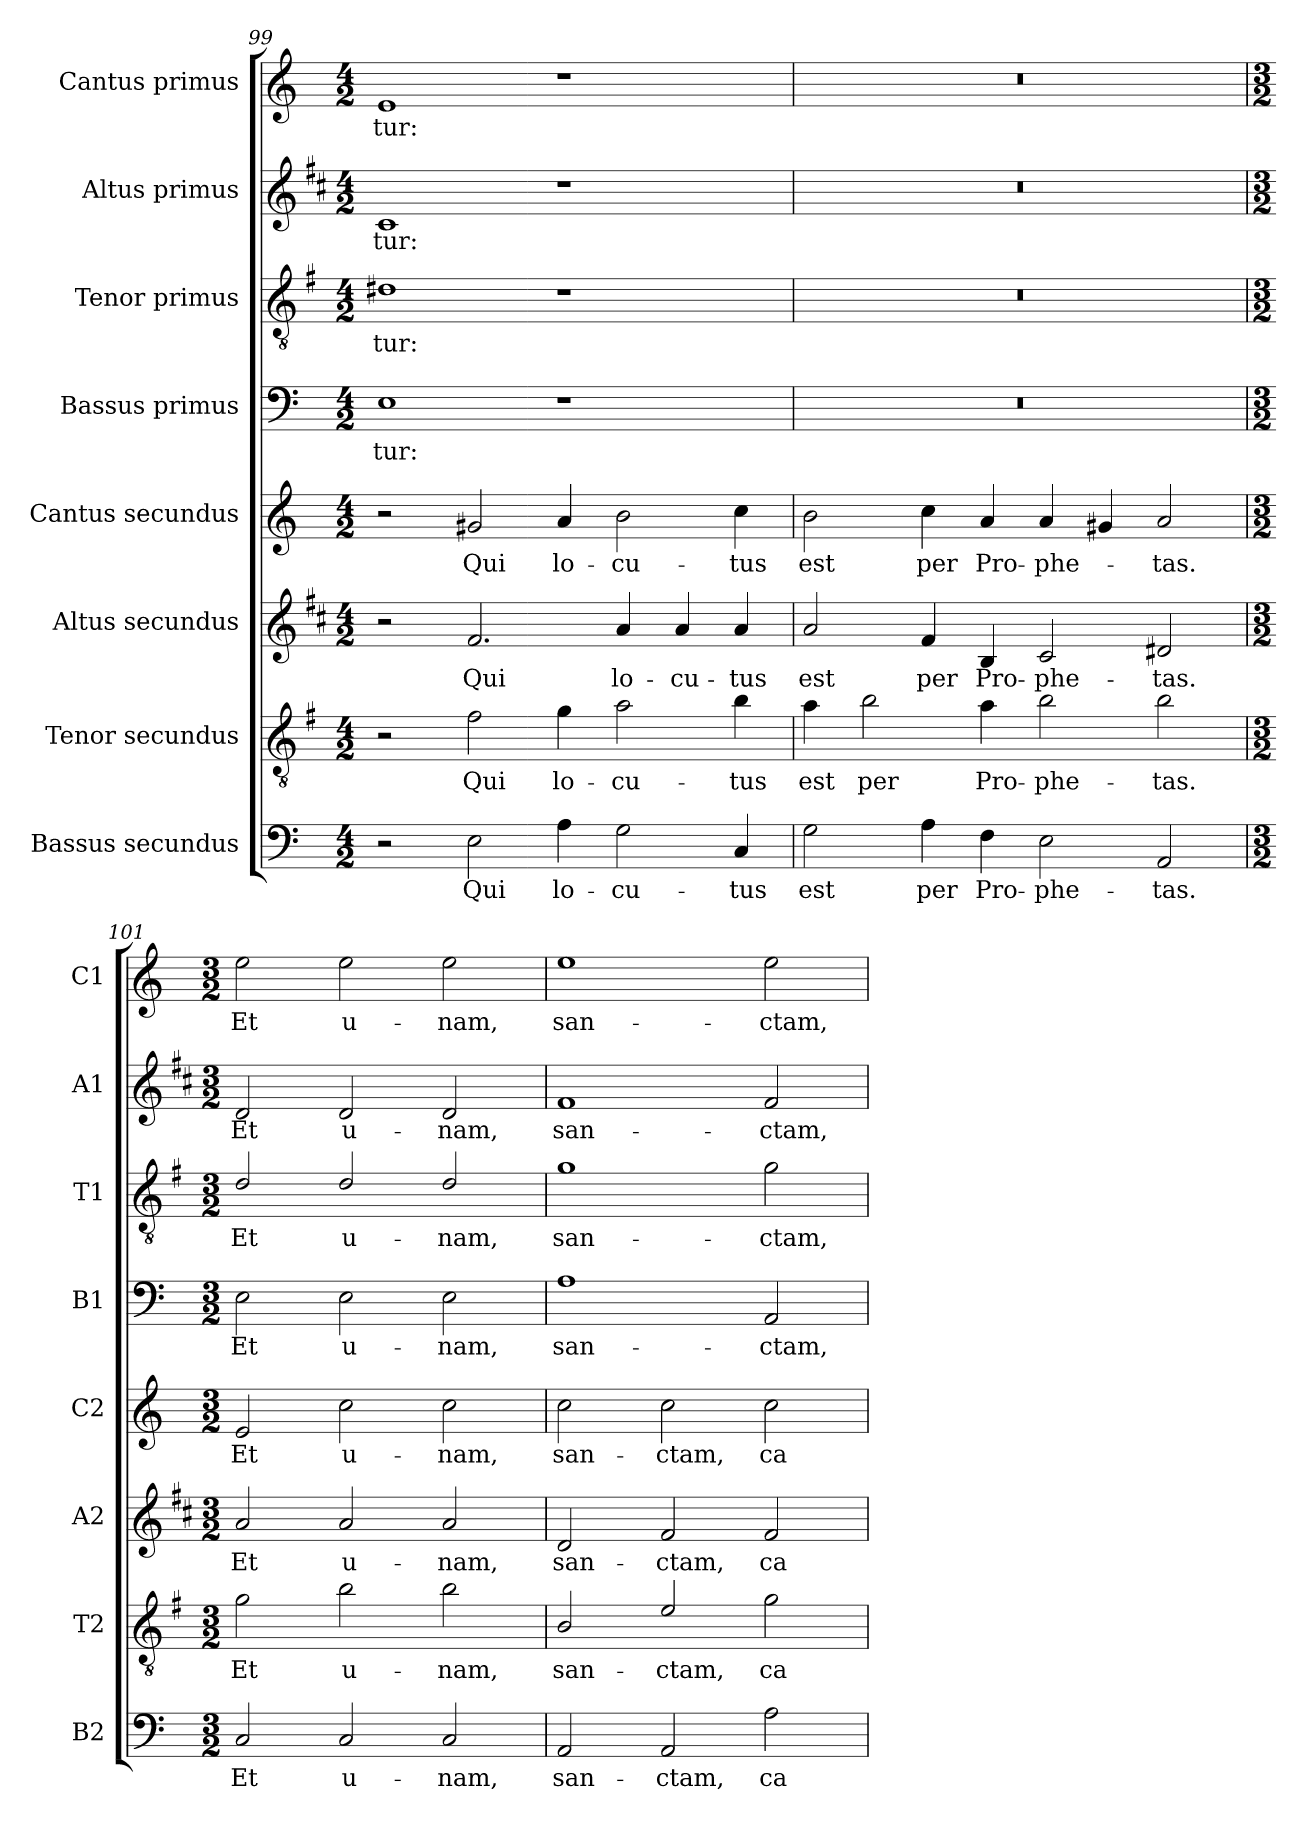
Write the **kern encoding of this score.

**kern	**text	**kern	**text	**kern	**text	**kern	**text	**kern	**text	**kern	**text	**kern	**text	**kern	**text
*part8	*part8	*part7	*part7	*part6	*part6	*part5	*part5	*part4	*part4	*part3	*part3	*part2	*part2	*part1	*part1
*staff8	*staff8	*staff7	*staff7	*staff6	*staff6	*staff5	*staff5	*staff4	*staff4	*staff3	*staff3	*staff2	*staff2	*staff1	*staff1
*I"Bassus secundus	*	*I"Tenor secundus	*	*I"Altus secundus	*	*I"Cantus secundus	*	*I"Bassus primus	*	*I"Tenor primus	*	*I"Altus primus	*	*I"Cantus primus	*
*I'B2	*	*I'T2	*	*I'A2	*	*I'C2	*	*I'B1	*	*I'T1	*	*I'A1	*	*I'C1	*
*clefF4	*	*clefGv2	*	*clefG2	*	*clefG2	*	*clefF4	*	*clefGv2	*	*clefG2	*	*clefG2	*
*	*	*ITrd4c7	*	*ITrd1c2	*	*	*	*	*	*ITrd4c7	*	*ITrd1c2	*	*	*
*k[]	*	*k[]	*	*k[]	*	*k[]	*	*k[]	*	*k[]	*	*k[]	*	*k[]	*
*C:	*	*C:	*	*C:	*	*C:	*	*C:	*	*C:	*	*C:	*	*C:	*
*M4/2	*	*M4/2	*	*M4/2	*	*M4/2	*	*M4/2	*	*M4/2	*	*M4/2	*	*M4/2	*
=99	=99	=99	=99	=99	=99	=99	=99	=99	=99	=99	=99	=99	=99	=99	=99
!	!	!	!	!	!	!	!	!	!LO:LY:b	!	!LO:LY:b	!	!LO:LY:b	!	!LO:LY:b
2r	.	2r	.	2r	.	2r	.	1E	-tur:	1G#X	-tur:	1B	-tur:	1e	-tur:
!	!LO:LY:b	!	!LO:LY:b	!	!LO:LY:b	!	!LO:LY:b	!	!	!	!	!	!	!	!
2E\	Qui	2B\	Qui	2.e/	Qui	2g#X/	Qui	.	.	.	.	.	.	.	.
!	!LO:LY:b	!	!LO:LY:b	!	!	!	!LO:LY:b	!	!	!	!	!	!	!	!
4A\	lo-	4c\	lo-	.	.	4a/	lo-	1r	.	1r	.	1r	.	1r	.
!	!LO:LY:b	!	!LO:LY:b	!	!LO:LY:b	!	!LO:LY:b	!	!	!	!	!	!	!	!
2G\	-cu-	2d\	-cu-	4g/	lo-	2b\	-cu-	.	.	.	.	.	.	.	.
!	!	!	!	!	!LO:LY:b	!	!	!	!	!	!	!	!	!	!
.	.	.	.	4g/	-cu-	.	.	.	.	.	.	.	.	.	.
!	!LO:LY:b	!	!LO:LY:b	!	!LO:LY:b	!	!LO:LY:b	!	!	!	!	!	!	!	!
4C/	-tus	4e\	-tus	4g/	-tus	4cc\	-tus	.	.	.	.	.	.	.	.
=100	=100	=100	=100	=100	=100	=100	=100	=100	=100	=100	=100	=100	=100	=100	=100
!	!LO:LY:b	!	!LO:LY:b	!	!LO:LY:b	!	!LO:LY:b	!	!	!	!	!	!	!	!
2G\	est	4d\	est	2g/	est	2b\	est	0r	.	0r	.	0r	.	0r	.
!	!	!	!LO:LY:b	!	!	!	!	!	!	!	!	!	!	!	!
.	.	2e\	per	.	.	.	.	.	.	.	.	.	.	.	.
!	!LO:LY:b	!	!	!	!LO:LY:b	!	!LO:LY:b	!	!	!	!	!	!	!	!
4A\	per	.	.	4e/	per	4cc\	per	.	.	.	.	.	.	.	.
!	!LO:LY:b	!	!LO:LY:b	!	!LO:LY:b	!	!LO:LY:b	!	!	!	!	!	!	!	!
4F\	Pro-	4d\	Pro-	4A/	Pro-	4a/	Pro-	.	.	.	.	.	.	.	.
!	!LO:LY:b	!	!LO:LY:b	!	!LO:LY:b	!	!LO:LY:b	!	!	!	!	!	!	!	!
2E\	-phe-	2e\	-phe-	2B/	-phe-	4a/	-phe-	.	.	.	.	.	.	.	.
.	.	.	.	.	.	4g#X/	.	.	.	.	.	.	.	.	.
!	!LO:LY:b	!	!LO:LY:b	!	!LO:LY:b	!	!LO:LY:b	!	!	!	!	!	!	!	!
2AA/	-tas.	2e\	-tas.	2c#X/	-tas.	2a/	-tas.	.	.	.	.	.	.	.	.
=101	=101	=101	=101	=101	=101	=101	=101	=101	=101	=101	=101	=101	=101	=101	=101
*M3/2	*	*M3/2	*	*M3/2	*	*M3/2	*	*M3/2	*	*M3/2	*	*M3/2	*	*M3/2	*
!	!LO:LY:b	!	!LO:LY:b	!	!LO:LY:b	!	!LO:LY:b	!	!LO:LY:b	!	!LO:LY:b	!	!LO:LY:b	!	!LO:LY:b
2C/	Et	2c\	Et	2g/	Et	2e/	Et	2E\	Et	2G/	Et	2c/	Et	2ee\	Et
!	!LO:LY:b	!	!LO:LY:b	!	!LO:LY:b	!	!LO:LY:b	!	!LO:LY:b	!	!LO:LY:b	!	!LO:LY:b	!	!LO:LY:b
2C/	u-	2e\	u-	2g/	u-	2cc\	u-	2E\	u-	2G/	u-	2c/	u-	2ee\	u-
!	!LO:LY:b	!	!LO:LY:b	!	!LO:LY:b	!	!LO:LY:b	!	!LO:LY:b	!	!LO:LY:b	!	!LO:LY:b	!	!LO:LY:b
2C/	-nam,	2e\	-nam,	2g/	-nam,	2cc\	-nam,	2E\	-nam,	2G/	-nam,	2c/	-nam,	2ee\	-nam,
=102	=102	=102	=102	=102	=102	=102	=102	=102	=102	=102	=102	=102	=102	=102	=102
!	!LO:LY:b	!	!LO:LY:b	!	!LO:LY:b	!	!LO:LY:b	!	!LO:LY:b	!	!LO:LY:b	!	!LO:LY:b	!	!LO:LY:b
2AA/	san-	2E/	san-	2c/	san-	2cc\	san-	1A	san-	1c	san-	1e	san-	1ee	san-
!	!LO:LY:b	!	!LO:LY:b	!	!LO:LY:b	!	!LO:LY:b	!	!	!	!	!	!	!	!
2AA/	-ctam,	2A/	-ctam,	2e/	-ctam,	2cc\	-ctam,	.	.	.	.	.	.	.	.
!	!LO:LY:b	!	!LO:LY:b	!	!LO:LY:b	!	!LO:LY:b	!	!LO:LY:b	!	!LO:LY:b	!	!LO:LY:b	!	!LO:LY:b
2A\	ca-	2c\	ca-	2e/	ca-	2cc\	ca-	2AA/	-ctam,	2c\	-ctam,	2e/	-ctam,	2ee\	-ctam,
=	=	=	=	=	=	=	=	=	=	=	=	=	=	=	=
*-	*-	*-	*-	*-	*-	*-	*-	*-	*-	*-	*-	*-	*-	*-	*-
